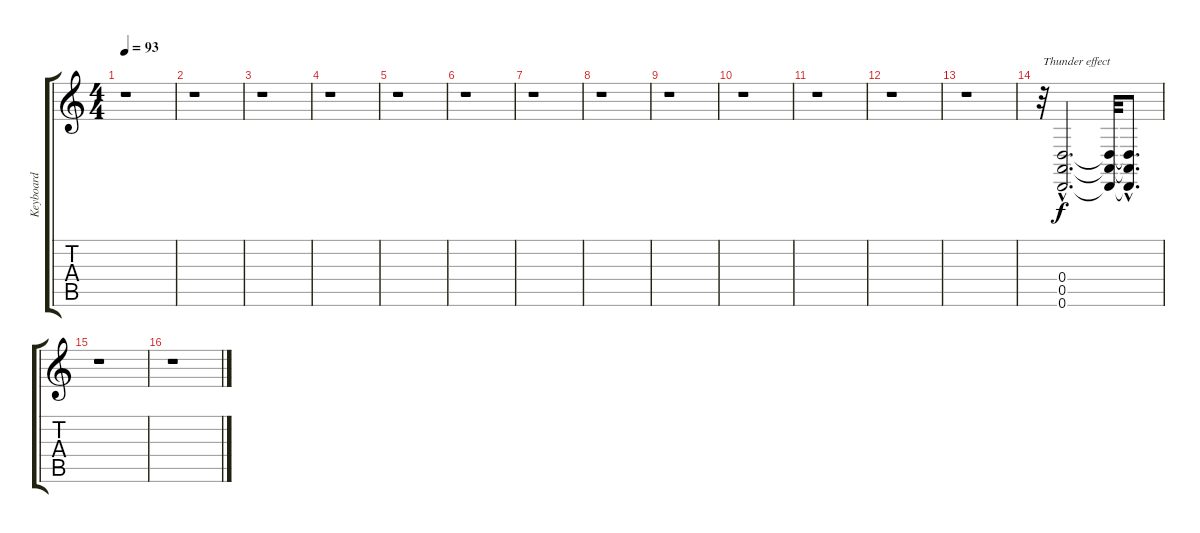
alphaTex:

\track ("Keyboard" "Keyboard") {instrument pad4choir}
\staff {score tabs}
\tuning (E4 B3 G3 D3 A2 D2) {hide}
\ts (4 4)
\tempo 93
\clef g2
\ks c
r.1{dy f} |
r.1 |
r.1 |
r.1 |
r.1 |
r.1 |
r.1 |
r.1 |
r.1 |
r.1 |
r.1 |
r.1 |
r.1 |
r.32{txt "Thunder effect"} (0.4{hac} 0.5{hac} 0.6{hac}).2{d volume 16 instrument timpani} (0.4{t} 0.5{t} 0.6{t}).32 (0.4{hac t} 0.5{hac t} 0.6{hac t}).8{d} |
r.1 |
r.1
